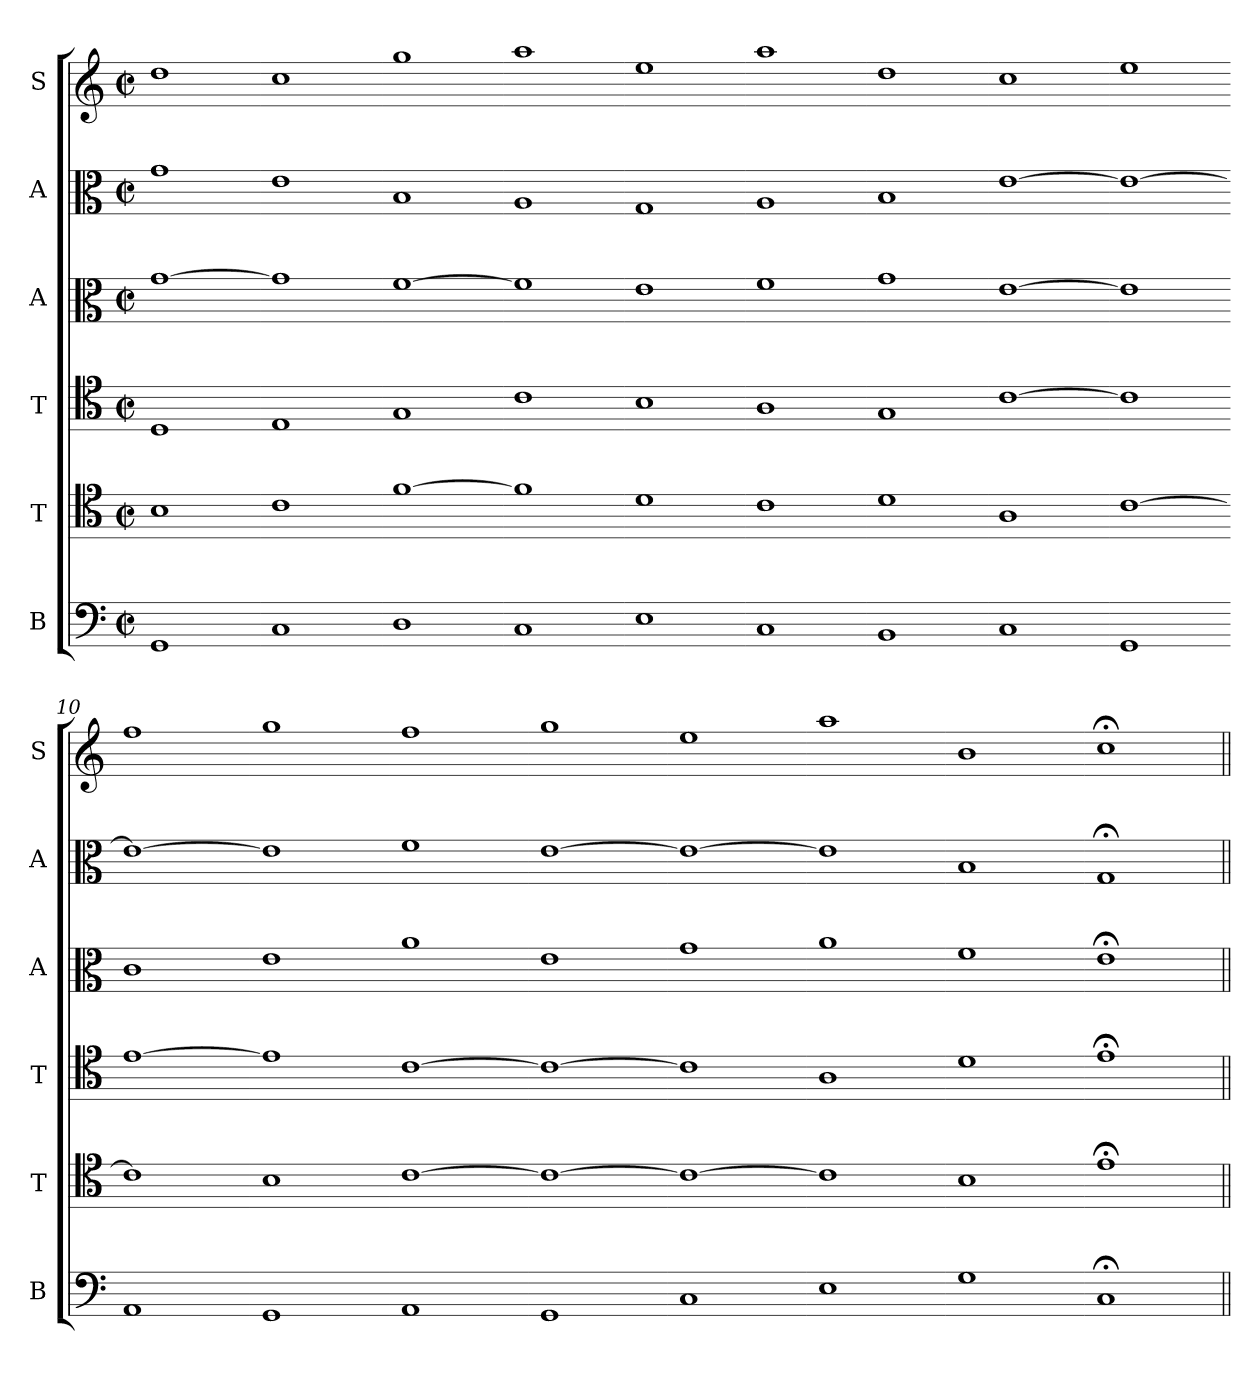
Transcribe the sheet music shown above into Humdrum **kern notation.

**kern	**kern	**kern	**kern	**kern	**kern
*part6	*part5	*part4	*part3	*part2	*part1
*staff6	*staff5	*staff4	*staff3	*staff2	*staff1
*I"B	*I"T	*I"T	*I"A	*I"A	*I"S
*I'B	*I'T	*I'T	*I'A	*I'A	*I'S
*clefF4	*clefC4	*clefC4	*clefC3	*clefC3	*clefG2
*k[]	*k[]	*k[]	*k[]	*k[]	*k[]
*M2/2	*M2/2	*M2/2	*M2/2	*M2/2	*M2/2
*met(c|)	*met(c|)	*met(c|)	*met(c|)	*met(c|)	*met(c|)
*MM208	*MM208	*MM208	*MM208	*MM208	*MM208
=1	=1	=1	=1	=1	=1
1GG	1B	1D	[1g	1g	1dd
=2-	=2-	=2-	=2-	=2-	=2-
1C	1c	1E	1g]	1e	1cc
=3-	=3-	=3-	=3-	=3-	=3-
1D	[1f	1G	[1f	1B	1gg
=4-	=4-	=4-	=4-	=4-	=4-
1C	1f]	1c	1f]	1A	1aa
=5-	=5-	=5-	=5-	=5-	=5-
1E	1d	1B	1e	1G	1ee
=6-	=6-	=6-	=6-	=6-	=6-
1C	1c	1A	1f	1A	1aa
=7-	=7-	=7-	=7-	=7-	=7-
1BB	1d	1G	1g	1B	1dd
=8-	=8-	=8-	=8-	=8-	=8-
1C	1A	[1c	[1e	[1e	1cc
=9-	=9-	=9-	=9-	=9-	=9-
1GG	[1c	1c]	1e]	1e_	1ee
=10-	=10-	=10-	=10-	=10-	=10-
1AA	1c]	[1e	1c	1e_	1ff
=11-	=11-	=11-	=11-	=11-	=11-
1GG	1B	1e]	1e	1e]	1gg
=12-	=12-	=12-	=12-	=12-	=12-
1AA	[1c	[1c	1a	1f	1ff
=13-	=13-	=13-	=13-	=13-	=13-
1GG	1c_	1c_	1e	[1e	1gg
=14-	=14-	=14-	=14-	=14-	=14-
1C	1c_	1c]	1g	1e_	1ee
=15-	=15-	=15-	=15-	=15-	=15-
1E	1c]	1A	1a	1e]	1aa
=16-	=16-	=16-	=16-	=16-	=16-
1G	1B	1d	1f	1B	1b
=17-	=17-	=17-	=17-	=17-	=17-
1C;<	1e;<	1e;<	1e;<	1G;	1cc;<
=||	=||	=||	=||	=||	=||
*-	*-	*-	*-	*-	*-
